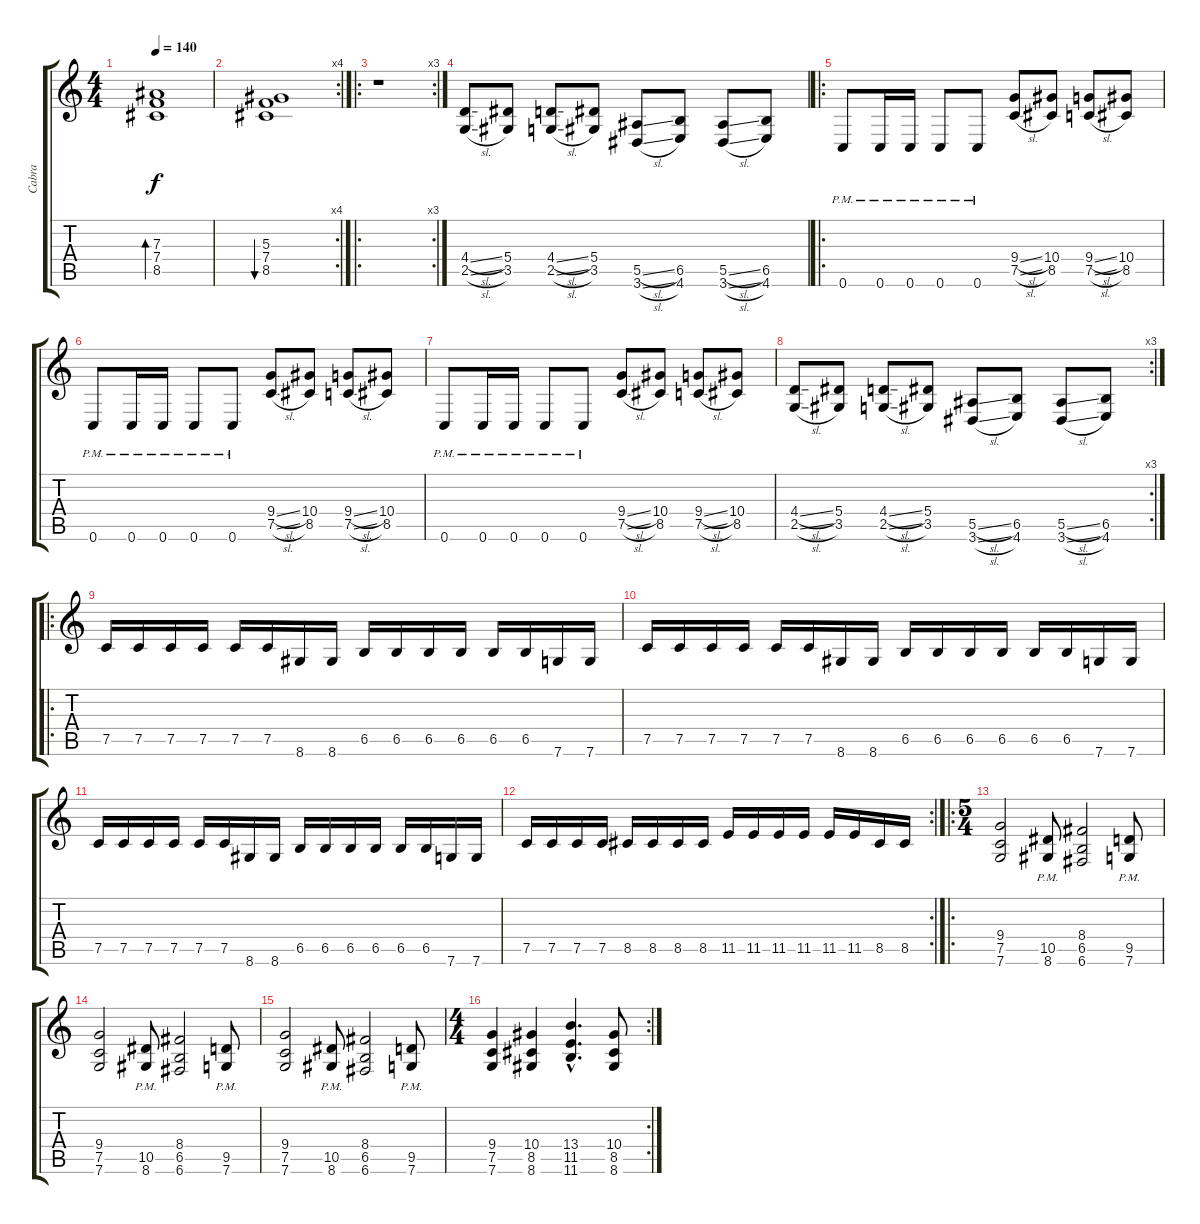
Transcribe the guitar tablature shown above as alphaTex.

\track ("Cabra" "Cabra") {instrument distortionguitar}
\staff {score tabs}
\tuning (C4 G3 Eb3 Bb2 F2 C2) {hide}
\ts (4 4)
\tempo 140
\clef g2
\ks c
(7.3 7.4 8.5).1{bd 60 dy f} |
\rc 4
(5.3 7.4 8.5).1{bu 60} |
\ro
\rc 3
r.1 |
(4.4{sl} 2.5{sl}).8 (5.4 3.5).8 (4.4{sl} 2.5{sl}).8 (5.4 3.5).8 (5.5{sl} 3.6{sl}).8 (6.5 4.6).8 (5.5{sl} 3.6{sl}).8 (6.5 4.6).8 |
\ro
0.6{pm}.8 0.6{pm}.16 0.6{pm}.16 0.6{pm}.8 0.6{pm}.8 (9.4{sl} 7.5{sl}).8 (10.4 8.5).8 (9.4{sl} 7.5{sl}).8 (10.4 8.5).8 |
0.6{pm}.8 0.6{pm}.16 0.6{pm}.16 0.6{pm}.8 0.6{pm}.8 (9.4{sl} 7.5{sl}).8 (10.4 8.5).8 (9.4{sl} 7.5{sl}).8 (10.4 8.5).8 |
0.6{pm}.8 0.6{pm}.16 0.6{pm}.16 0.6{pm}.8 0.6{pm}.8 (9.4{sl} 7.5{sl}).8 (10.4 8.5).8 (9.4{sl} 7.5{sl}).8 (10.4 8.5).8 |
\rc 3
(4.4{sl} 2.5{sl}).8 (5.4 3.5).8 (4.4{sl} 2.5{sl}).8 (5.4 3.5).8 (5.5{sl} 3.6{sl}).8 (6.5 4.6).8 (5.5{sl} 3.6{sl}).8 (6.5 4.6).8 |
\ro
7.5.16 7.5.16 7.5.16 7.5.16 7.5.16 7.5.16 8.6.16 8.6.16 6.5.16 6.5.16 6.5.16 6.5.16 6.5.16 6.5.16 7.6.16 7.6.16 |
7.5.16 7.5.16 7.5.16 7.5.16 7.5.16 7.5.16 8.6.16 8.6.16 6.5.16 6.5.16 6.5.16 6.5.16 6.5.16 6.5.16 7.6.16 7.6.16 |
7.5.16 7.5.16 7.5.16 7.5.16 7.5.16 7.5.16 8.6.16 8.6.16 6.5.16 6.5.16 6.5.16 6.5.16 6.5.16 6.5.16 7.6.16 7.6.16 |
\rc 2
7.5.16 7.5.16 7.5.16 7.5.16 8.5.16 8.5.16 8.5.16 8.5.16 11.5.16 11.5.16 11.5.16 11.5.16 11.5.16 11.5.16 8.5.16 8.5.16 |
\ro
\ts (5 4)
(9.4 7.5 7.6).2 (10.5{pm} 8.6{pm}).8 (8.4 6.5 6.6).2 (9.5{pm} 7.6{pm}).8 |
(9.4 7.5 7.6).2 (10.5{pm} 8.6{pm}).8 (8.4 6.5 6.6).2 (9.5{pm} 7.6{pm}).8 |
(9.4 7.5 7.6).2 (10.5{pm} 8.6{pm}).8 (8.4 6.5 6.6).2 (9.5{pm} 7.6{pm}).8 |
\rc 2
\ts (4 4)
(9.4 7.5 7.6).4 (10.4 8.5 8.6).4 (13.4{hac} 11.5{hac} 11.6{hac}).4{d} (10.4 8.5 8.6).8
